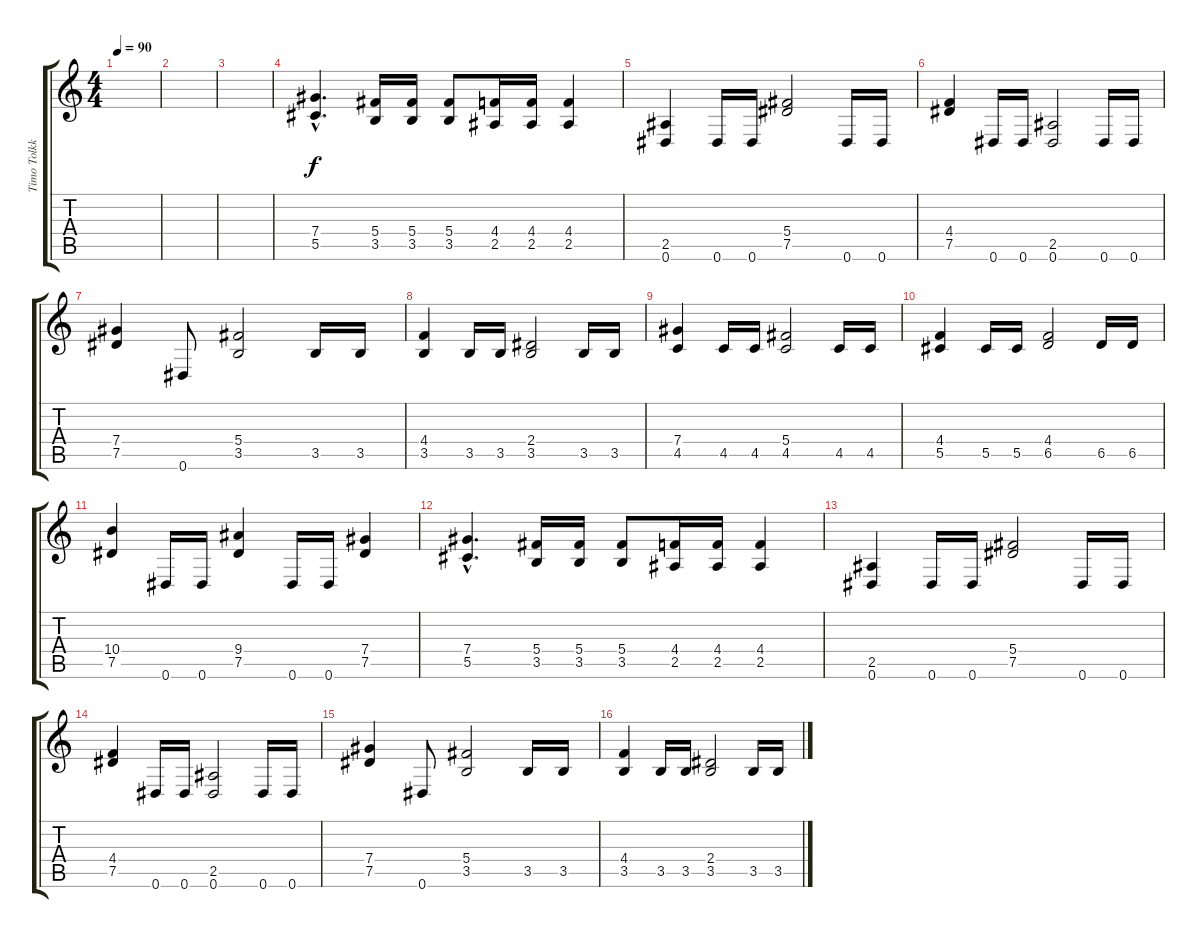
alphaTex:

\track ("Timo Tolkki Rythm. Gtr." "Timo Tolkk") {instrument distortionguitar}
\staff {score tabs}
\tuning (Eb4 Bb3 Gb3 Db3 Ab2 Eb2) {hide}
\ts (4 4)
\tempo 90
\clef g2
\ks c
|
|
|
(7.4{hac} 5.5{hac}).4{d} (5.4 3.5).16 (5.4 3.5).16 (5.4 3.5).8 (4.4 2.5).16 (4.4 2.5).16 (4.4 2.5).4 |
(2.5 0.6).4 0.6.16 0.6.16 (5.4 7.5).2 0.6.16 0.6.16 |
(4.4 7.5).4 0.6.16 0.6.16 (2.5 0.6).2 0.6.16 0.6.16 |
(7.4 7.5).4 0.6.8 (5.4 3.5).2 3.5.16 3.5.16 |
(4.4 3.5).4 3.5.16 3.5.16 (2.4 3.5).2 3.5.16 3.5.16 |
(7.4 4.5).4 4.5.16 4.5.16 (5.4 4.5).2 4.5.16 4.5.16 |
(4.4 5.5).4 5.5.16 5.5.16 (4.4 6.5).2 6.5.16 6.5.16 |
(10.4 7.5).4 0.6.16 0.6.16 (9.4 7.5).4 0.6.16 0.6.16 (7.4 7.5).4 |
(7.4{hac} 5.5{hac}).4{d} (5.4 3.5).16 (5.4 3.5).16 (5.4 3.5).8 (4.4 2.5).16 (4.4 2.5).16 (4.4 2.5).4 |
(2.5 0.6).4 0.6.16 0.6.16 (5.4 7.5).2 0.6.16 0.6.16 |
(4.4 7.5).4 0.6.16 0.6.16 (2.5 0.6).2 0.6.16 0.6.16 |
(7.4 7.5).4 0.6.8 (5.4 3.5).2 3.5.16 3.5.16 |
(4.4 3.5).4 3.5.16 3.5.16 (2.4 3.5).2 3.5.16 3.5.16
